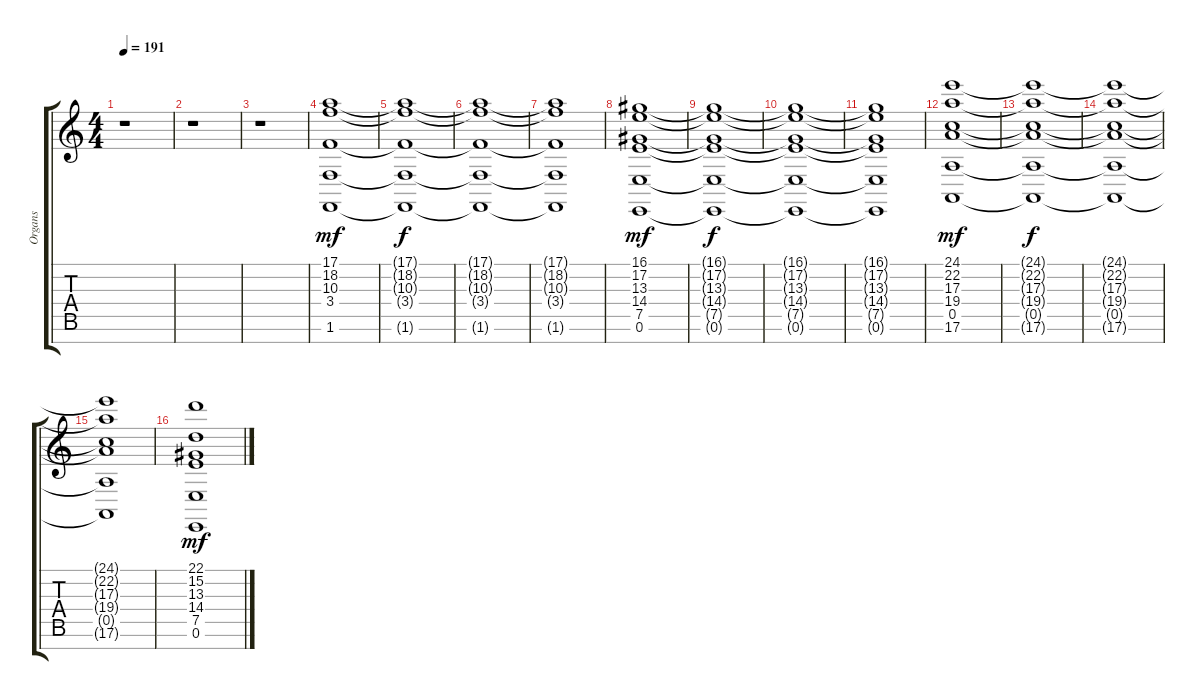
\track ("Organs" "Organs") {instrument rockorgan}
\staff {score tabs}
\tuning (E4 B3 G3 D3 A2 E2 B1) {hide}
\ts (4 4)
\tempo 191
\clef g2
\ks c
r.1{dy f} |
r.1 |
r.1 |
(17.1 18.2 10.3 3.4 1.6).1{dy mf volume 10} |
(17.1{t} 18.2{t} 10.3{t} 3.4{t} 1.6{t}).1{dy f} |
(17.1{t} 18.2{t} 10.3{t} 3.4{t} 1.6{t}).1 |
(17.1{t} 18.2{t} 10.3{t} 3.4{t} 1.6{t}).1 |
(16.1 17.2 13.3 14.4 7.5 0.6).1{dy mf} |
(16.1{t} 17.2{t} 13.3{t} 14.4{t} 7.5{t} 0.6{t}).1{dy f} |
(16.1{t} 17.2{t} 13.3{t} 14.4{t} 7.5{t} 0.6{t}).1 |
(16.1{t} 17.2{t} 13.3{t} 14.4{t} 7.5{t} 0.6{t}).1 |
(24.1 22.2 17.3 19.4 0.5 17.6).1{dy mf} |
(24.1{t} 22.2{t} 17.3{t} 19.4{t} 0.5{t} 17.6{t}).1{dy f} |
(24.1{t} 22.2{t} 17.3{t} 19.4{t} 0.5{t} 17.6{t}).1 |
(24.1{t} 22.2{t} 17.3{t} 19.4{t} 0.5{t} 17.6{t}).1 |
(22.1 15.2 13.3 14.4 7.5 0.6).1{dy mf}
